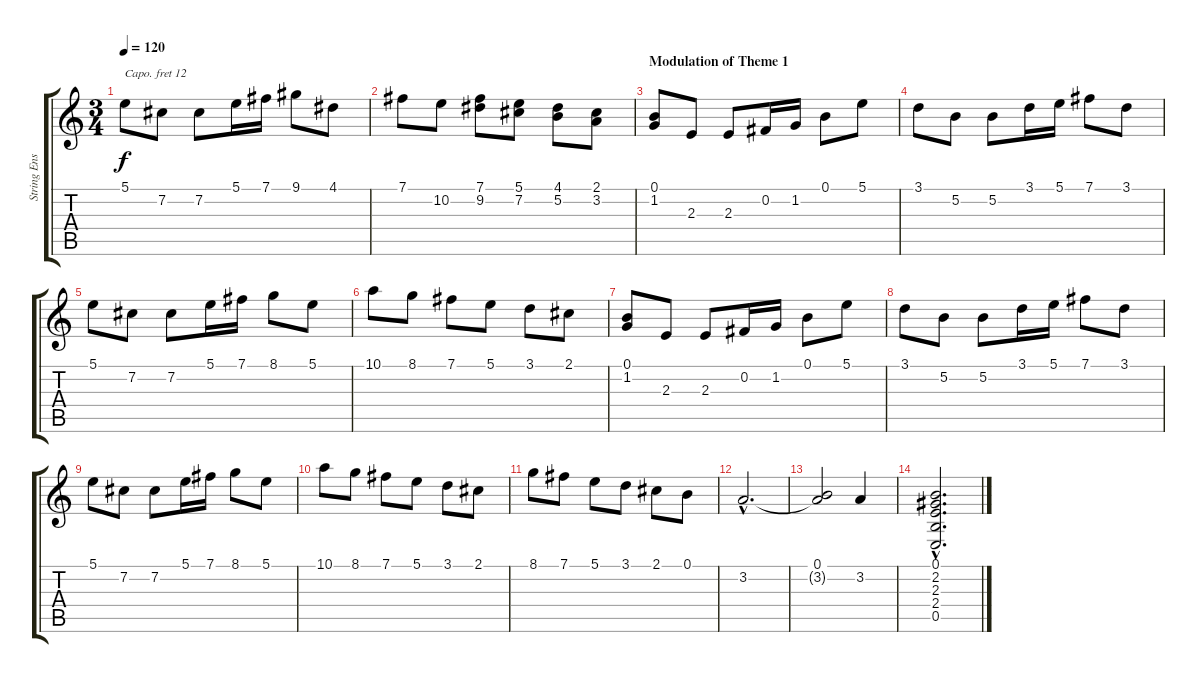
\track ("String Ensemble" "String Ens") {instrument stringensemble1}
\staff {score tabs}
\capo 12
\tuning (B3 Gb3 D3 A2 E2 B1) {hide}
\ts (3 4)
\tempo 120
\clef g2
\ks c
5.1.8{dy f} 7.2.8 7.2.8 5.1.16 7.1.16 9.1.8 4.1.8 |
7.1.8 10.2.8 (7.1 9.2).8 (5.1 7.2).8 (4.1 5.2).8 (2.1 3.2).8 |
\section ("" "Modulation of Theme 1")
(0.1 1.2).8 2.3.8 2.3.8 0.2.16 1.2.16 0.1.8 5.1.8 |
3.1.8 5.2.8 5.2.8 3.1.16 5.1.16 7.1.8 3.1.8 |
5.1.8 7.2.8 7.2.8 5.1.16 7.1.16 8.1.8 5.1.8 |
10.1.8 8.1.8 7.1.8 5.1.8 3.1.8 2.1.8 |
(0.1 1.2).8 2.3.8 2.3.8 0.2.16 1.2.16 0.1.8 5.1.8 |
3.1.8 5.2.8 5.2.8 3.1.16 5.1.16 7.1.8 3.1.8 |
5.1.8 7.2.8 7.2.8 5.1.16 7.1.16 8.1.8 5.1.8 |
10.1.8 8.1.8 7.1.8 5.1.8 3.1.8 2.1.8 |
8.1.8 7.1.8 5.1.8 3.1.8 2.1.8 0.1.8 |
3.2{hac}.2{d} |
(0.1 3.2{t}).2 3.2.4 |
(0.1{hac} 2.2{hac} 2.3{hac} 2.4{hac} 0.5{hac}).2{d}
